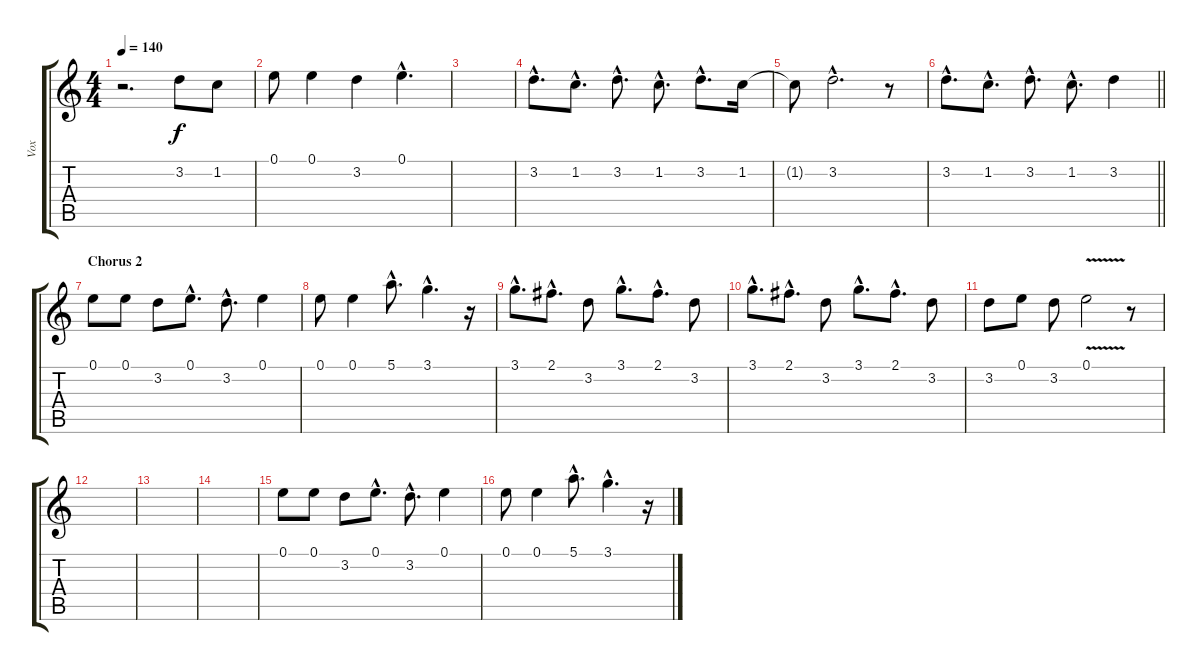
\track ("Vox" "Vox") {instrument acousticguitarsteel}
\staff {score tabs}
\tuning (E4 B3 G3 D3 A2 E2) {hide}
\ts (4 4)
\tempo 140
\clef g2
\ks c
r.2{d dy f} 3.2.8 1.2.8 |
0.1.8 0.1.4 3.2.4 0.1{hac}.4{d} |
|
3.2{hac}.8{d} 1.2{hac}.8{d} 3.2{hac}.8{d} 1.2{hac}.8{d} 3.2{hac}.8{d} 1.2.16 |
1.2{t}.8 3.2{hac}.2{d} r.8 |
\barLineRight lightlight
3.2{hac}.8{d} 1.2{hac}.8{d} 3.2{hac}.8{d} 1.2{hac}.8{d} 3.2.4 |
\section ("" "Chorus 2")
0.1.8 0.1.8 3.2.8 0.1{hac}.8{d} 3.2{hac}.8{d} 0.1.4 |
0.1.8 0.1.4 5.1{hac}.8{d} 3.1{hac}.4{d} r.16 |
3.1{hac}.8{d} 2.1{hac}.8{d} 3.2.8 3.1{hac}.8{d} 2.1{hac}.8{d} 3.2.8 |
3.1{hac}.8{d} 2.1{hac}.8{d} 3.2.8 3.1{hac}.8{d} 2.1{hac}.8{d} 3.2.8 |
3.2.8 0.1.8 3.2.8 0.1{v}.2 r.8 |
|
|
|
0.1.8 0.1.8 3.2.8 0.1{hac}.8{d} 3.2{hac}.8{d} 0.1.4 |
0.1.8 0.1.4 5.1{hac}.8{d} 3.1{hac}.4{d} r.16
